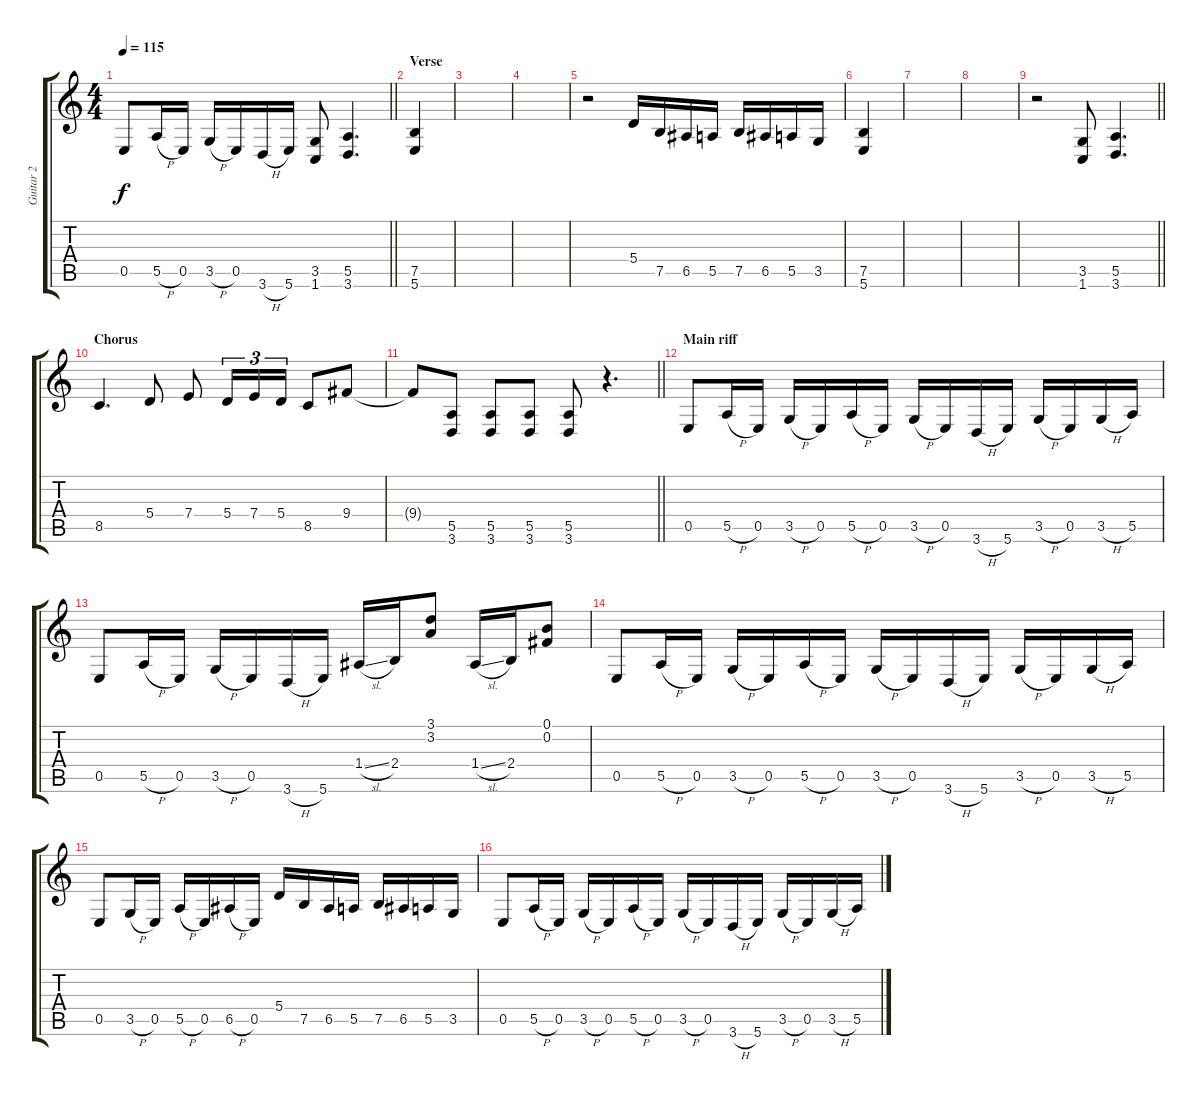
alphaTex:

\track ("Guitar 2" "Guitar 2") {instrument overdrivenguitar}
\staff {score tabs}
\tuning (B3 Gb3 D3 A2 E2 B1) {hide}
\ts (4 4)
\tempo 115
\clef g2
\barLineRight lightlight
\ks c
0.5.8{dy f} 5.5{h}.16 0.5.16 3.5{h}.16 0.5.16 3.6{h}.16 5.6.16 (3.5 1.6).8 (5.5 3.6).4{d} |
\section ("" "Verse")
(7.5 5.6).4 |
|
|
r.2 5.4.16 7.5.16 6.5.16 5.5.16 7.5.16 6.5.16 5.5.16 3.5.16 |
(7.5 5.6).4 |
|
|
\barLineRight lightlight
r.2 (3.5 1.6).8 (5.5 3.6).4{d} |
\section ("" "Chorus")
8.5.4{d} 5.4.8 7.4.8 5.4.16{tu (3 2)} 7.4.16{tu (3 2)} 5.4.16{tu (3 2)} 8.5.8 9.4.8 |
\barLineRight lightlight
9.4{t}.8 (5.5 3.6).8 (5.5 3.6).8 (5.5 3.6).8 (5.5 3.6).8 r.4{d} |
\section ("" "Main riff")
0.5.8 5.5{h}.16 0.5.16 3.5{h}.16 0.5.16 5.5{h}.16 0.5.16 3.5{h}.16 0.5.16 3.6{h}.16 5.6.16 3.5{h}.16 0.5.16 3.5{h}.16 5.5.16 |
0.5.8 5.5{h}.16 0.5.16 3.5{h}.16 0.5.16 3.6{h}.16 5.6.16 1.4{sl}.16 2.4.16 (3.1 3.2).8 1.4{sl}.16 2.4.16 (0.1 0.2).8 |
0.5.8 5.5{h}.16 0.5.16 3.5{h}.16 0.5.16 5.5{h}.16 0.5.16 3.5{h}.16 0.5.16 3.6{h}.16 5.6.16 3.5{h}.16 0.5.16 3.5{h}.16 5.5.16 |
0.5.8 3.5{h}.16 0.5.16 5.5{h}.16 0.5.16 6.5{h}.16 0.5.16 5.4.16 7.5.16 6.5.16 5.5.16 7.5.16 6.5.16 5.5.16 3.5.16 |
0.5.8 5.5{h}.16 0.5.16 3.5{h}.16 0.5.16 5.5{h}.16 0.5.16 3.5{h}.16 0.5.16 3.6{h}.16 5.6.16 3.5{h}.16 0.5.16 3.5{h}.16 5.5.16
